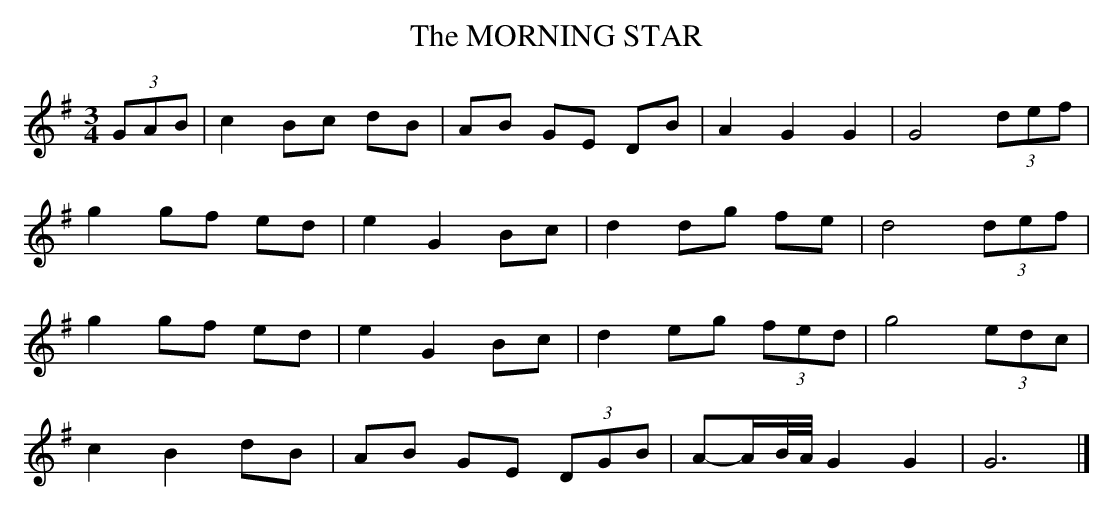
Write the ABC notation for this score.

X:1
T:MORNING STAR, The
Y:"moderate"
M:3/4
L:1/8
K:G
(3GAB|c2 Bc dB|AB GE DB|A2 G2 G2|G4 (3def|
g2 gf ed|e2 G2 Bc|d2 dg fe|d4 (3def|
g2 gf ed|e2 G2 Bc|d2 eg (3fed|g4 (3edc|
c2 B2 dB|AB GE (3DGB|A-A/B//A// G2G2|G6|]
